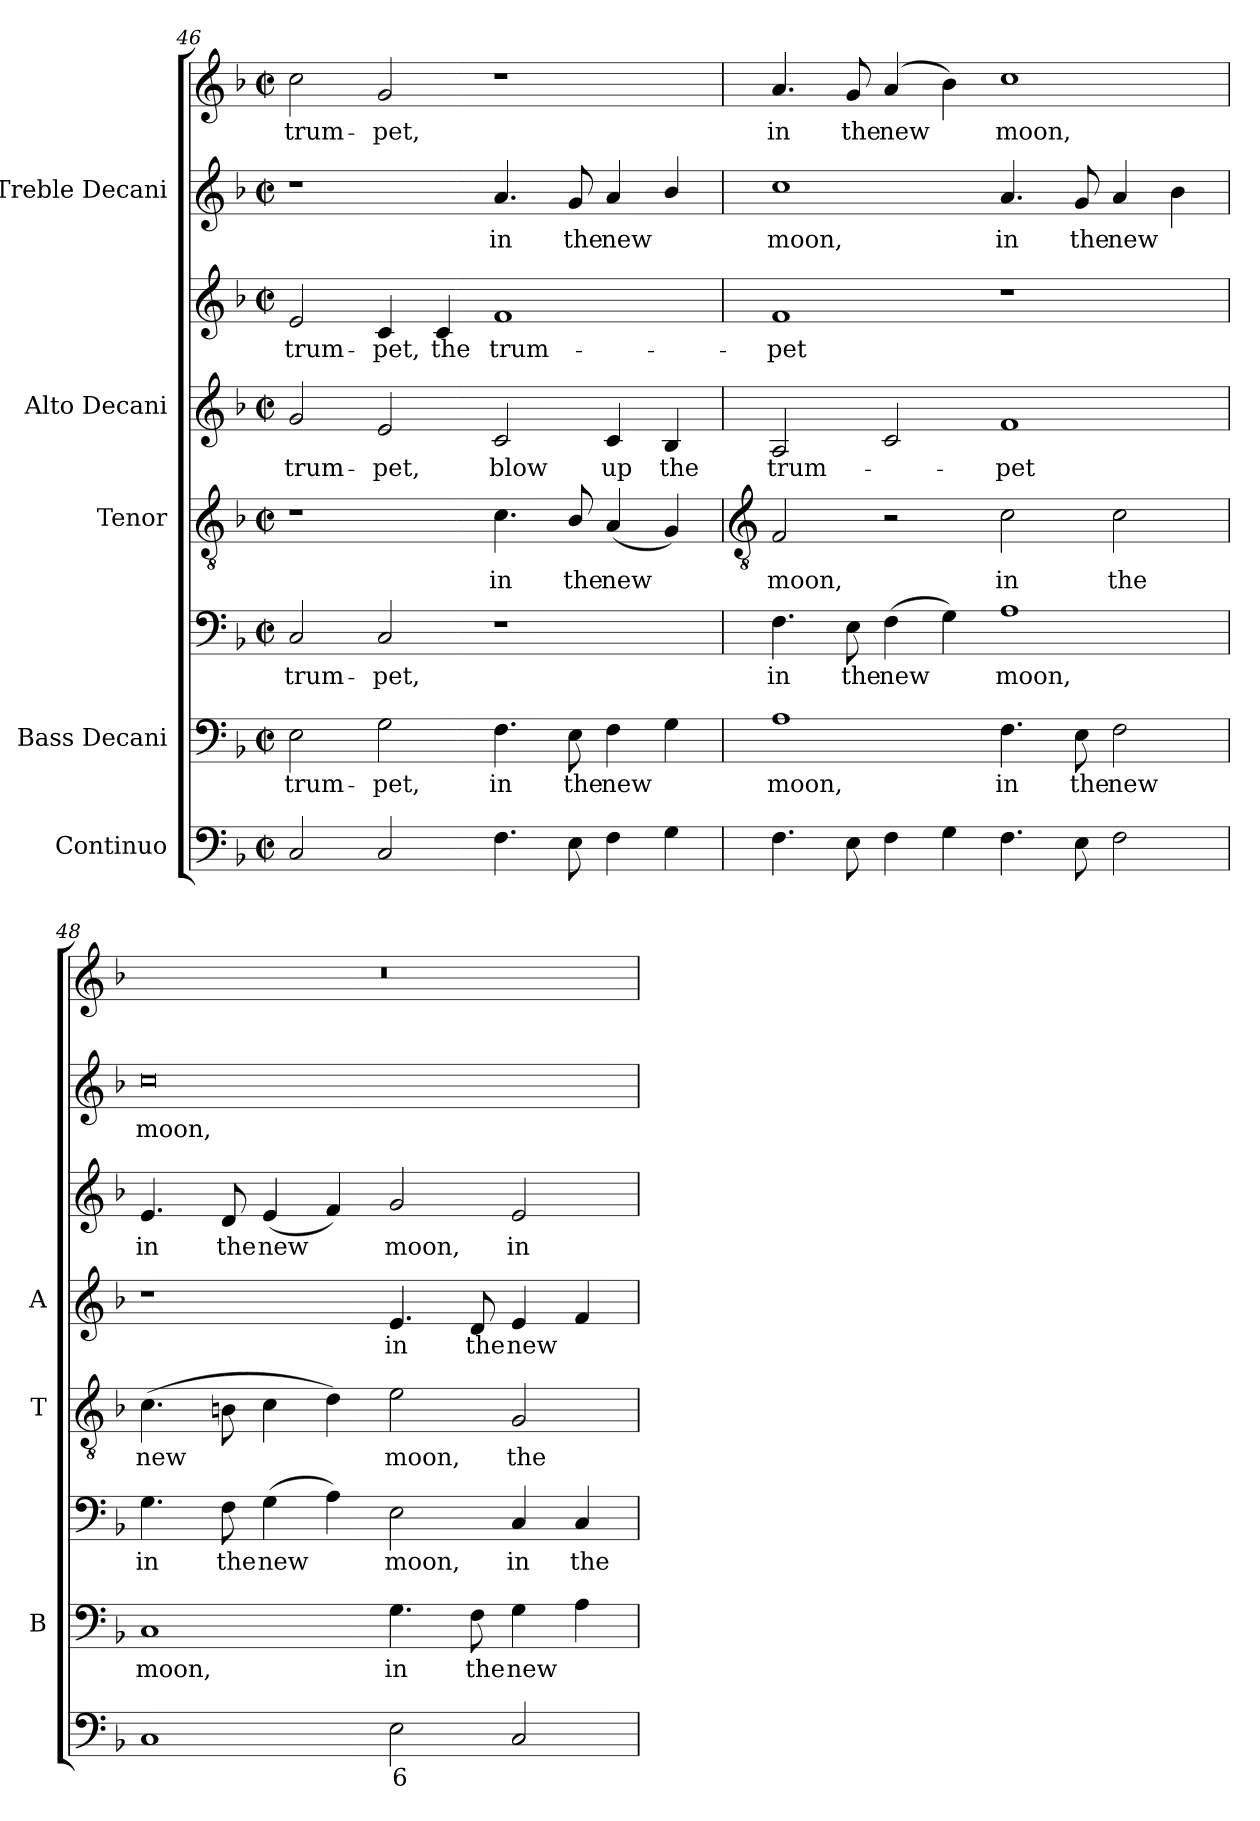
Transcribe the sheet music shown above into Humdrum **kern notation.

**kern	**text	**kern	**text	**kern	**text	**kern	**text	**kern	**text	**kern	**text	**kern	**text	**kern	**text
*part5	*part5	*part4	*part4	*part4	*part4	*part3	*part3	*part2	*part2	*part2	*part2	*part1	*part1	*part1	*part1
*staff8	*staff8	*staff7	*staff7	*staff6	*staff6	*staff5	*staff5	*staff4	*staff4	*staff3	*staff3	*staff2	*staff2	*staff1	*staff1
*I"Continuo	*	*I"Bass Decani	*	*	*	*I"Tenor	*	*I"Alto Decani	*	*	*	*I"Treble Decani	*	*	*
*	*	*I'B	*	*	*	*I'T	*	*I'A	*	*	*	*	*	*	*
*clefF4	*	*clefF4	*	*clefF4	*	*clefGv2	*	*clefG2	*	*clefG2	*	*clefG2	*	*clefG2	*
*k[b-]	*	*k[b-]	*	*k[b-]	*	*k[b-]	*	*k[b-]	*	*k[b-]	*	*k[b-]	*	*k[b-]	*
*F:	*	*F:	*	*F:	*	*F:	*	*F:	*	*F:	*	*F:	*	*F:	*
*M4/2	*	*M4/2	*	*M4/2	*	*M4/2	*	*M4/2	*	*M4/2	*	*M4/2	*	*M4/2	*
*met(c|)	*	*met(c|)	*	*met(c|)	*	*met(c|)	*	*met(c|)	*	*met(c|)	*	*met(c|)	*	*met(c|)	*
=46	=46	=46	=46	=46	=46	=46	=46	=46	=46	=46	=46	=46	=46	=46	=46
!	!	!	!LO:LY:b	!	!LO:LY:b	!	!	!	!LO:LY:b	!	!LO:LY:b	!	!	!	!LO:LY:b
2C	.	2E	trum-	2C	trum-	1r	.	2g	-trum-	2e	trum-	1r	.	2cc	trum-
!	!	!	!LO:LY:b	!	!LO:LY:b	!	!	!	!LO:LY:b	!	!LO:LY:b	!	!	!	!LO:LY:b
2C	.	2G	-pet,	2C	-pet,	.	.	2e	-pet,	4c	-pet,	.	.	2g	-pet,
!	!	!	!	!	!	!	!	!	!	!	!LO:LY:b	!	!	!	!
.	.	.	.	.	.	.	.	.	.	4c	the	.	.	.	.
!	!	!	!LO:LY:b	!	!	!	!LO:LY:b	!	!LO:LY:b	!	!LO:LY:b	!	!LO:LY:b	!	!
4.F	.	4.F	in	1r	.	4.c	in	2c	blow	1f	trum-	4.a	in	1r	.
!	!	!	!LO:LY:b	!	!	!	!LO:LY:b	!	!	!	!	!	!LO:LY:b	!	!
8E	.	8E	the	.	.	8B-/	the	.	.	.	.	8g	the	.	.
!	!	!	!LO:LY:b	!	!	!	!LO:LY:b	!	!LO:LY:b	!	!	!	!LO:LY:b	!	!
4F	.	4F	new	.	.	(<4A	new	4c	up	.	.	4a	new	.	.
!	!	!	!	!	!	!	!	!	!LO:LY:b	!	!	!	!	!	!
4G	.	4G	.	.	.	4G)	.	4B-	the	.	.	4b-/	.	.	.
!!LO:LB:g=z
=47	=47	=47	=47	=47	=47	=47	=47	=47	=47	=47	=47	=47	=47	=47	=47
*	*	*	*	*	*	*clefGv2	*	*	*	*	*	*	*	*	*
!	!	!	!LO:LY:b	!	!LO:LY:b	!	!LO:LY:b	!	!LO:LY:b	!	!LO:LY:b	!	!LO:LY:b	!	!LO:LY:b
4.F	.	1A	moon,	4.F	in	2F	moon,	2A	trum-	1f	pet	1cc	moon,	4.a	in
!	!	!	!	!	!LO:LY:b	!	!	!	!	!	!	!	!	!	!LO:LY:b
8E	.	.	.	8E	the	.	.	.	.	.	.	.	.	8g	the
!	!	!	!	!	!LO:LY:b	!	!	!	!	!	!	!	!	!	!LO:LY:b
4F	.	.	.	(>4F	new	2r	.	2c	.	.	.	.	.	(<4a	new
4G	.	.	.	4G)	.	.	.	.	.	.	.	.	.	4b-)	.
!	!	!	!LO:LY:b	!	!LO:LY:b	!	!LO:LY:b	!	!LO:LY:b	!	!	!	!LO:LY:b	!	!LO:LY:b
4.F	.	4.F	in	1A	moon,	2c	in	1f	pet	1r	.	4.a	in	1cc	moon,
!	!	!	!LO:LY:b	!	!	!	!	!	!	!	!	!	!LO:LY:b	!	!
8E	.	8E	the	.	.	.	.	.	.	.	.	8g	the	.	.
!	!	!	!LO:LY:b	!	!	!	!LO:LY:b	!	!	!	!	!	!LO:LY:b	!	!
2F	.	2F	new	.	.	2c	the	.	.	.	.	4a	new	.	.
.	.	.	.	.	.	.	.	.	.	.	.	4b-	.	.	.
=48	=48	=48	=48	=48	=48	=48	=48	=48	=48	=48	=48	=48	=48	=48	=48
!	!	!	!LO:LY:b	!	!LO:LY:b	!	!LO:LY:b	!	!	!	!LO:LY:b	!	!LO:LY:b	!	!
1C	.	1C	moon,	4.G	in	(>4.c	new	1r	.	4.e	in	0cc	moon,	0r	.
!	!	!	!	!	!LO:LY:b	!	!	!	!	!	!LO:LY:b	!	!	!	!
.	.	.	.	8F	the	8Bn	.	.	.	8d	the	.	.	.	.
!	!	!	!	!	!LO:LY:b	!	!	!	!	!	!LO:LY:b	!	!	!	!
.	.	.	.	(>4G	new	4c	.	.	.	(<4e	new	.	.	.	.
.	.	.	.	4A)	.	4d)	.	.	.	4f)	.	.	.	.	.
!	!LO:LY:b	!	!LO:LY:b	!	!LO:LY:b	!	!LO:LY:b	!	!LO:LY:b	!	!LO:LY:b	!	!	!	!
2E	6	4.G	in	2E	moon,	2e	moon,	4.e	in	2g	moon,	.	.	.	.
!	!	!	!LO:LY:b	!	!	!	!	!	!LO:LY:b	!	!	!	!	!	!
.	.	8F	the	.	.	.	.	8d	the	.	.	.	.	.	.
!	!	!	!LO:LY:b	!	!LO:LY:b	!	!LO:LY:b	!	!LO:LY:b	!	!LO:LY:b	!	!	!	!
2C	.	4G	new	4C	in	2G	the	4e	new	2e	in	.	.	.	.
!	!	!	!	!	!LO:LY:b	!	!	!	!	!	!	!	!	!	!
.	.	4A	.	4C	the	.	.	4f	.	.	.	.	.	.	.
=	=	=	=	=	=	=	=	=	=	=	=	=	=	=	=
*-	*-	*-	*-	*-	*-	*-	*-	*-	*-	*-	*-	*-	*-	*-	*-
